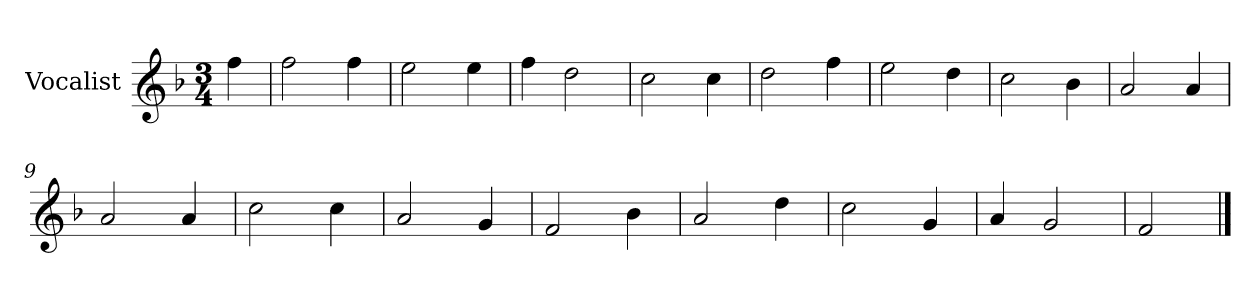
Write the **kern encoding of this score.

**kern
*part1
*staff1
*I"Vocalist
*k[b-]
*F:
*M3/4
=
4ff
=1
2ff
4ff
=2
2ee
4ee
=3
4ff
2dd
=4
2cc
4cc
=5
2dd
4ff
=6
2ee
4dd
=7
2cc
4b-
=8
2a
4a
=9
2a
4a
=10
2cc
4cc
=11
2a
4g
=12
2f
4b-
=13
2a
4dd
=14
2cc
4g
=15
4a
2g
=16
2f
==
*-
